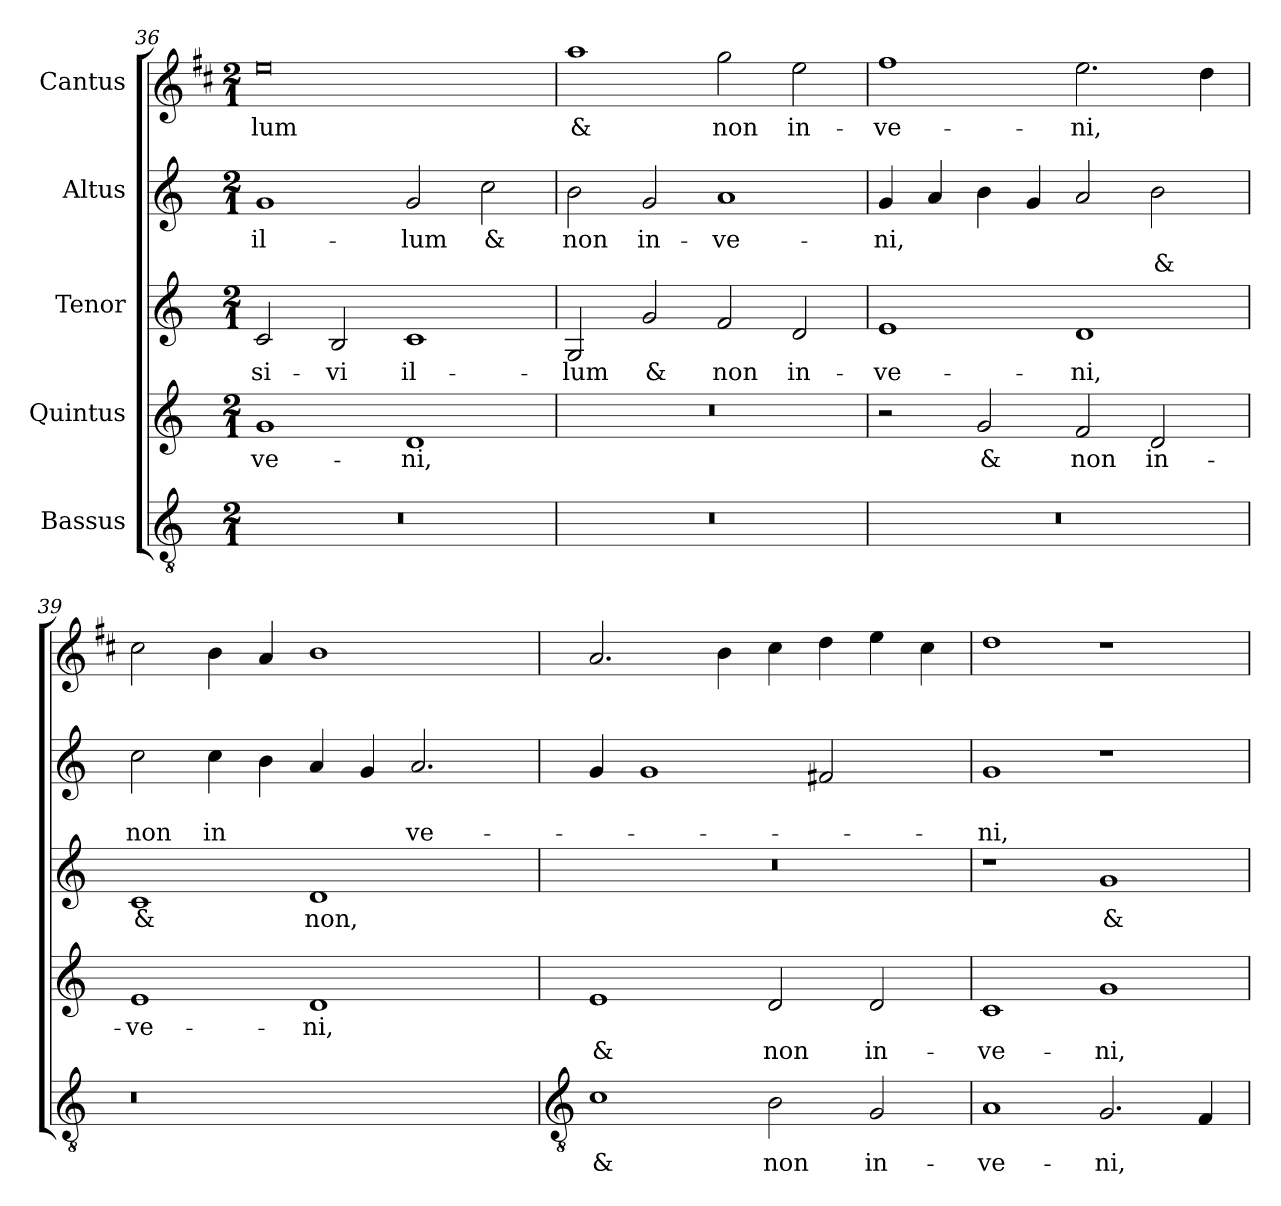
**kern	**text	**kern	**text	**text	**kern	**text	**kern	**text	**text	**kern	**text
*part5	*part5	*part4	*part4	*part4	*part3	*part3	*part2	*part2	*part2	*part1	*part1
*staff5	*staff5	*staff4	*staff4	*staff4	*staff3	*staff3	*staff2	*staff2	*staff2	*staff1	*staff1
*I"Bassus	*	*I"Quintus	*	*	*I"Tenor	*	*I"Altus	*	*	*I"Cantus	*
*clefGv2	*	*clefG2	*	*	*clefG2	*	*clefG2	*	*	*clefG2	*
*	*	*	*	*	*	*	*	*	*	*ITrd1c2	*
*k[]	*	*k[]	*	*	*k[]	*	*k[]	*	*	*k[]	*
*C:	*	*C:	*	*	*C:	*	*C:	*	*	*C:	*
*M2/1	*	*M2/1	*	*	*M2/1	*	*M2/1	*	*	*M2/1	*
=36	=36	=36	=36	=36	=36	=36	=36	=36	=36	=36	=36
!	!	!	!LO:LY:b	!	!	!LO:LY:b	!	!LO:LY:b	!	!	!LO:LY:b
0r	.	1g	-ve-	.	2c	-si-	1g	il-	.	0dd	-lum
!	!	!	!	!	!	!LO:LY:b	!	!	!	!	!
.	.	.	.	.	2B	-vi	.	.	.	.	.
!	!	!	!LO:LY:b	!	!	!LO:LY:b	!	!LO:LY:b	!	!	!
.	.	1d	-ni,	.	1c	il-	2g	-lum	.	.	.
!	!	!	!	!	!	!	!	!LO:LY:b	!	!	!
.	.	.	.	.	.	.	2cc	&	.	.	.
=37	=37	=37	=37	=37	=37	=37	=37	=37	=37	=37	=37
!	!	!	!	!	!	!LO:LY:b	!	!LO:LY:b	!	!	!LO:LY:b
0r	.	0r	.	.	2G	-lum	2b	non	.	1gg	&
!	!	!	!	!	!	!LO:LY:b	!	!LO:LY:b	!	!	!
.	.	.	.	.	2g	&	2g	in-	.	.	.
!	!	!	!	!	!	!LO:LY:b	!	!LO:LY:b	!	!	!LO:LY:b
.	.	.	.	.	2f	non	1a	-ve-	.	2ff	non
!	!	!	!	!	!	!LO:LY:b	!	!	!	!	!LO:LY:b
.	.	.	.	.	2d	in-	.	.	.	2dd	in-
=38	=38	=38	=38	=38	=38	=38	=38	=38	=38	=38	=38
!	!	!	!	!	!	!LO:LY:b	!	!LO:LY:b	!	!	!LO:LY:b
0r	.	2r	.	.	1e	-ve-	4g	-ni,	.	1ee	-ve-
.	.	.	.	.	.	.	4a	.	.	.	.
!	!	!	!LO:LY:b	!	!	!	!	!	!	!	!
.	.	2g	&	.	.	.	4b	.	.	.	.
.	.	.	.	.	.	.	4g	.	.	.	.
!	!	!	!LO:LY:b	!	!	!LO:LY:b	!	!	!	!	!LO:LY:b
.	.	2f	non	.	1d	-ni,	2a	.	.	2.dd	-ni,
!	!	!	!LO:LY:b	!	!	!	!	!	!LO:LY:b	!	!
.	.	2d	in-	.	.	.	2b	.	&	.	.
.	.	.	.	.	.	.	.	.	.	4cc	.
=39	=39	=39	=39	=39	=39	=39	=39	=39	=39	=39	=39
!	!	!	!LO:LY:b	!	!	!LO:LY:b	!	!	!LO:LY:b	!	!
0r	.	1e	-ve-	.	1c	&	2cc	.	non	2b	.
!	!	!	!	!	!	!	!	!	!LO:LY:b	!	!
.	.	.	.	.	.	.	4cc	.	in	4a	.
.	.	.	.	.	.	.	4b	.	.	4g	.
!	!	!	!LO:LY:b	!	!	!LO:LY:b	!	!	!	!	!
.	.	1d	-ni,	.	1d	non,	4a	.	.	1a	.
.	.	.	.	.	.	.	4g	.	.	.	.
!	!	!	!	!	!	!	!	!	!LO:LY:b	!	!
.	.	.	.	.	.	.	2.a	.	ve-	.	.
4ryy	.	4ryy	.	.	4ryy	.	.	.	.	4ryy	.
!!LO:LB:g=z
=40	=40	=40	=40	=40	=40	=40	=40	=40	=40	=40	=40
*clefGv2	*	*	*	*	*	*	*	*	*	*	*
!	!LO:LY:b	!	!	!LO:LY:b	!	!	!	!	!	!	!
1c	&	1e	.	&	0r	.	4g	.	.	2.g	.
.	.	.	.	.	.	.	1g	.	.	.	.
.	.	.	.	.	.	.	.	.	.	4a	.
!	!LO:LY:b	!	!	!LO:LY:b	!	!	!	!	!	!	!
2B	non	2d	.	non	.	.	.	.	.	4b	.
.	.	.	.	.	.	.	2f#X	.	.	4cc	.
!	!LO:LY:b	!	!	!LO:LY:b	!	!	!	!	!	!	!
2G	in-	2d	.	in-	.	.	.	.	.	4dd	.
.	.	.	.	.	.	.	4ryy	.	.	4b	.
!!LO:LB:g=z
=41	=41	=41	=41	=41	=41	=41	=41	=41	=41	=41	=41
!	!LO:LY:b	!	!	!LO:LY:b	!	!	!	!	!LO:LY:b	!	!
1A	-ve-	1c	.	-ve-	1r	.	1g	.	-ni,	1cc	.
!	!LO:LY:b	!	!	!LO:LY:b	!	!LO:LY:b	!	!	!	!	!
2.G	-ni,	1g	.	-ni,	1g	&	1r	.	.	1r	.
4F	.	.	.	.	.	.	.	.	.	.	.
=	=	=	=	=	=	=	=	=	=	=	=
*-	*-	*-	*-	*-	*-	*-	*-	*-	*-	*-	*-
